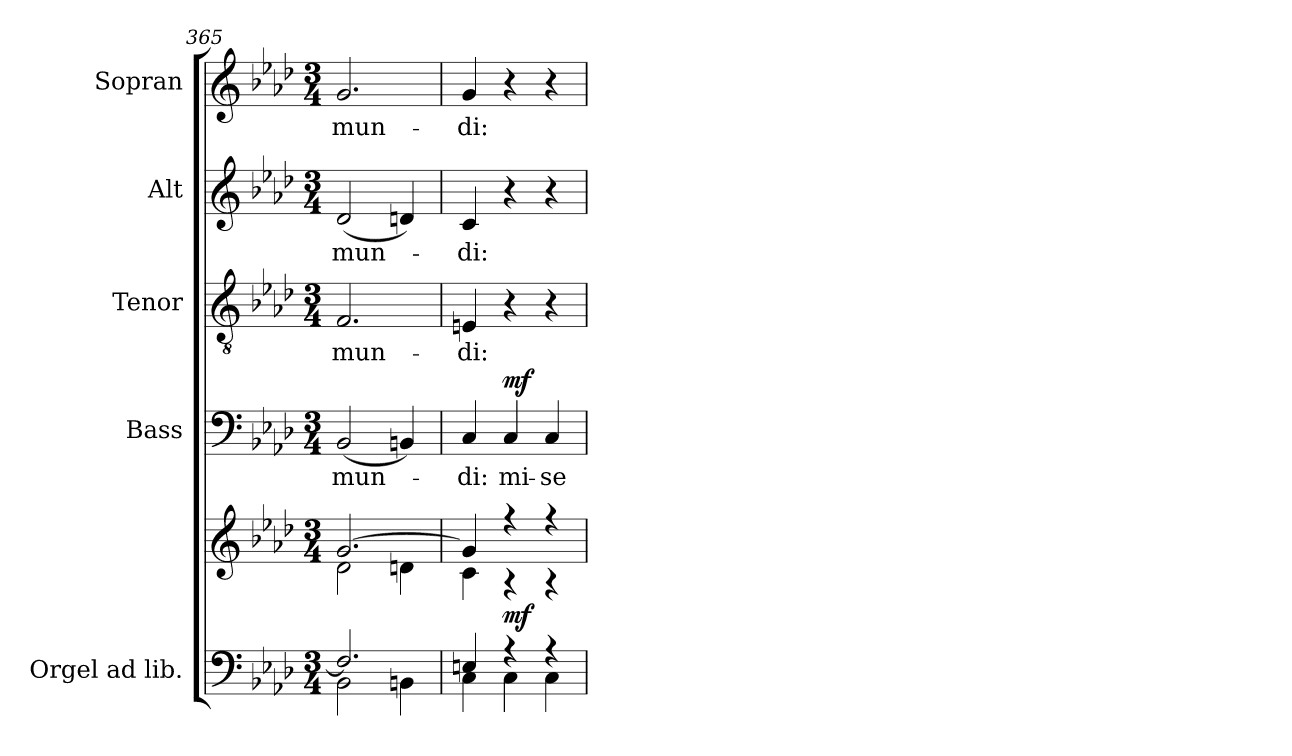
**kern	**kern	**dynam	**kern	**text	**dynam	**kern	**text	**kern	**text	**kern	**text
*part5	*part5	*part5	*part4	*part4	*part4	*part3	*part3	*part2	*part2	*part1	*part1
*staff6	*staff5	*staff5/6	*staff4	*staff4	*staff4	*staff3	*staff3	*staff2	*staff2	*staff1	*staff1
*I"Orgel ad lib.	*	*	*I"Bass	*	*	*I"Tenor	*	*I"Alt	*	*I"Sopran	*
*	*	*	*I'B.	*	*	*I'T.	*	*I'A.	*	*I'S.	*
*clefF4	*clefG2	*	*clefF4	*	*	*clefGv2	*	*clefG2	*	*clefG2	*
*k[b-e-a-d-]	*k[b-e-a-d-]	*	*k[b-e-a-d-]	*	*	*k[b-e-a-d-]	*	*k[b-e-a-d-]	*	*k[b-e-a-d-]	*
*A-:	*A-:	*	*A-:	*	*	*A-:	*	*A-:	*	*A-:	*
*M3/4	*M3/4	*	*M3/4	*	*	*M3/4	*	*M3/4	*	*M3/4	*
=365	=365	=365	=365	=365	=365	=365	=365	=365	=365	=365	=365
*^	*^	*	*	*	*	*	*	*	*	*	*
!	!	!	!	!	!	!LO:LY:b	!	!	!LO:LY:b	!	!LO:LY:b	!	!LO:LY:b
2.F/]	2BB-\	[>2.g/	2d-\	.	(<2BB-/	mun-	.	2.F/	mun-	(<2d-/	mun-	2.g/	mun-
.	4BBn\	.	4dn\	.	4BBn/)	.	.	.	.	4dn/)	.	.	.
=366	=366	=366	=366	=366	=366	=366	=366	=366	=366	=366	=366	=366	=366
!	!	!	!	!	!	!LO:LY:b	!	!	!LO:LY:b	!	!LO:LY:b	!	!LO:LY:b
4En/	4C\	4g/]	4c\	.	4C/	-di:	.	4En/	-di:	4c/	-di:	4g/	-di:
!	!	!	!	!LO:DY:b	!	!LO:LY:b	!LO:DY:a	!	!	!	!	!	!
4rA	4C\	4r	4r	mf	4C/	mi-	mf	4r	.	4r	.	4r	.
!	!	!	!	!	!	!LO:LY:b	!	!	!	!	!	!	!
4rA	4C\	4r	4r	.	4C/	-se-	.	4r	.	4r	.	4r	.
*v	*v	*	*	*	*	*	*	*	*	*	*	*	*
*	*v	*v	*	*	*	*	*	*	*	*	*	*
=	=	=	=	=	=	=	=	=	=	=	=
*-	*-	*-	*-	*-	*-	*-	*-	*-	*-	*-	*-
